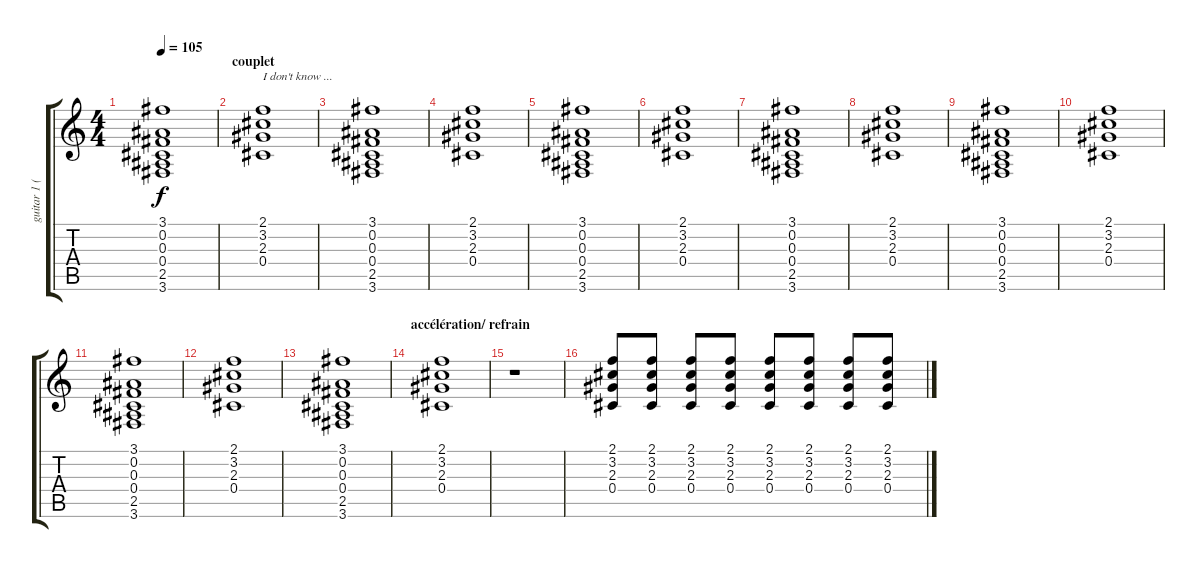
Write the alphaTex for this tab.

\track ("guitar 1 ( Eb )" "guitar 1 (") {instrument electricguitarclean}
\staff {score tabs}
\tuning (Eb4 Bb3 Gb3 Db3 Ab2 Eb2) {hide}
\ts (4 4)
\tempo 105
\clef g2
\ks c
(3.1 0.2 0.3 0.4 2.5 3.6).1{dy f} |
\section ("" "couplet ")
(2.1 3.2 2.3 0.4).1{txt "I don't know ..."} |
(3.1 0.2 0.3 0.4 2.5 3.6).1 |
(2.1 3.2 2.3 0.4).1 |
(3.1 0.2 0.3 0.4 2.5 3.6).1 |
(2.1 3.2 2.3 0.4).1 |
(3.1 0.2 0.3 0.4 2.5 3.6).1 |
(2.1 3.2 2.3 0.4).1 |
(3.1 0.2 0.3 0.4 2.5 3.6).1 |
(2.1 3.2 2.3 0.4).1 |
(3.1 0.2 0.3 0.4 2.5 3.6).1 |
(2.1 3.2 2.3 0.4).1 |
(3.1 0.2 0.3 0.4 2.5 3.6).1 |
\section ("" "accélération/ refrain")
(2.1 3.2 2.3 0.4).1 |
r.1 |
(2.1 3.2 2.3 0.4).8 (2.1 3.2 2.3 0.4).8 (2.1 3.2 2.3 0.4).8 (2.1 3.2 2.3 0.4).8 (2.1 3.2 2.3 0.4).8 (2.1 3.2 2.3 0.4).8 (2.1 3.2 2.3 0.4).8 (2.1 3.2 2.3 0.4).8
